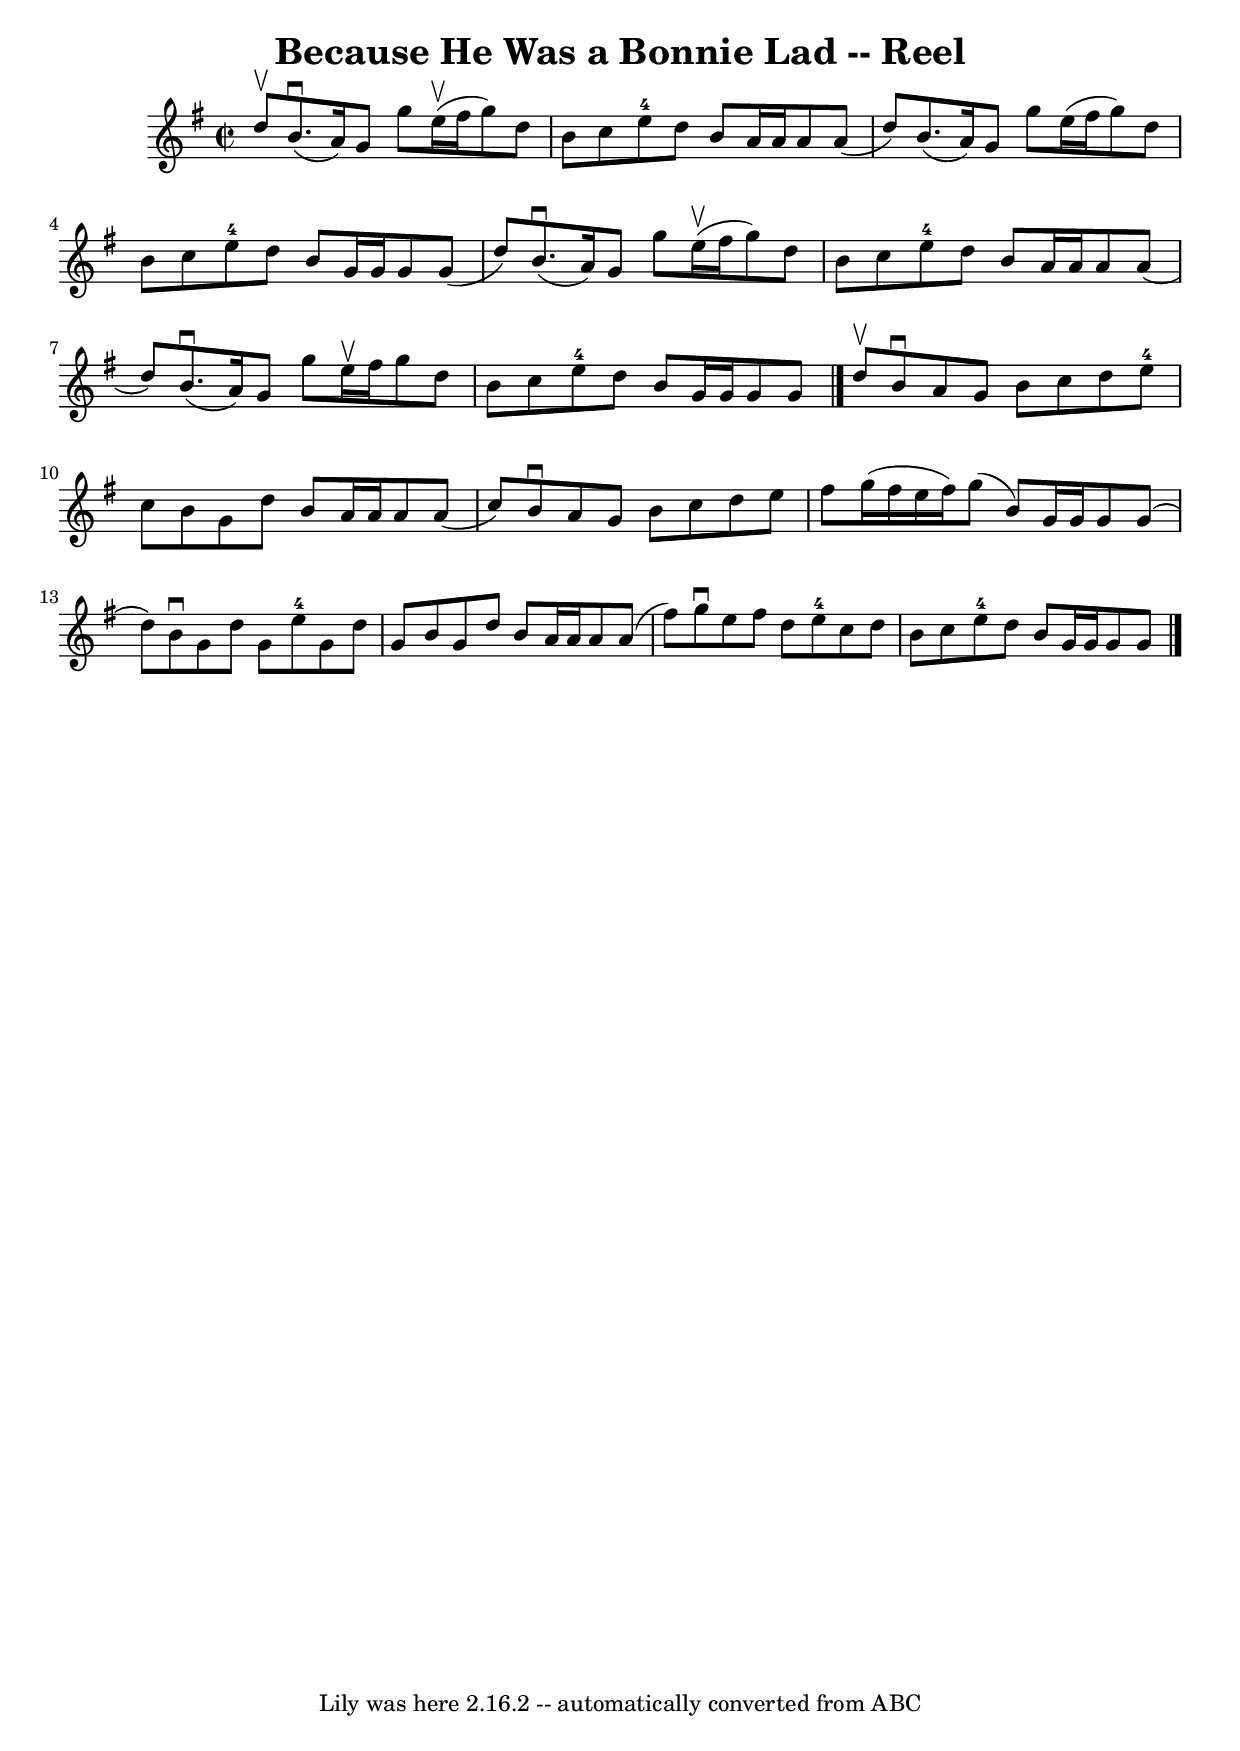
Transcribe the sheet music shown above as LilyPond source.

\version "2.16.2"
\include "Mammoth.ily"
\header {
  %% book = "Ryan's Mammoth Collection"
  crossRefNumber = "1"
  footnotes = "\\\\347"
  origin = "SCOTCH."
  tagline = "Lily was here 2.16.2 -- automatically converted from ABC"
  title = "Because He Was a Bonnie Lad -- Reel"

}
voicedefault =  {


  \override Staff.TimeSignature #'style = #'C
  \time 2/2 
  \key g \major
  d''8^\upbow |
  b'8.^\downbow(a'16) 
  g'8 g''8 e''16^\upbow(fis''16 g''8) d''8 b'8    |
  
  c''8 e''8-4 d''8 b'8 a'16 a'16 a'8 a'8 (d''8)   
  |
  b'8. (a'16) g'8 g''8 e''16 (fis''16 g''8)   
  d''8 b'8    |
  c''8 e''8-4 d''8 b'8 g'16 g'16    
  g'8 g'8 (d''8)   |
  b'8.^\downbow(a'16) g'8 g''8 
  e''16^\upbow(fis''16 g''8) d''8 b'8    |
  c''8    
  e''8-4 d''8 b'8 a'16 a'16 a'8 a'8 (d''8)   |
  
  b'8.^\downbow(a'16) g'8 g''8 e''16^\upbow fis''16 g''8    
  d''8 b'8    |
  c''8 e''8-4 d''8 b'8 g'16 g'16    
  g'8 g'8    \bar "|." d''8^\upbow |
  b'8^\downbow a'8    
  g'8 b'8 c''8 d''8 e''8-4 c''8    |
  b'8 g'8 d''8 
  b'8 a'16 a'16 a'8 a'8 (c''8)   |
  b'8^\downbow   
  a'8 g'8 b'8 c''8 d''8 e''8 fis''8    |
  g''16 (
  fis''16 e''16 fis''16) g''8 (b'8) g'16 g'16 g'8 g'8 (d''8)   |
  b'8^\downbow g'8 d''8 g'8 e''8-4   
  g'8 d''8 g'8    |
  b'8 g'8 d''8 b'8 a'16 a'16    
  a'8 a'8 (fis''8)   |
  g''8^\downbow e''8 fis''8 d''8  
  e''8-4 c''8 d''8 b'8    |
  c''8 e''8-4 d''8    
  b'8 g'16 g'16 g'8 g'8    \bar "|."   

}

\score{
  <<

    \context Staff="default"
    {
      \voicedefault 
      
    }

  >>
  \layout {
    
  }
  \midi {
  }

}
